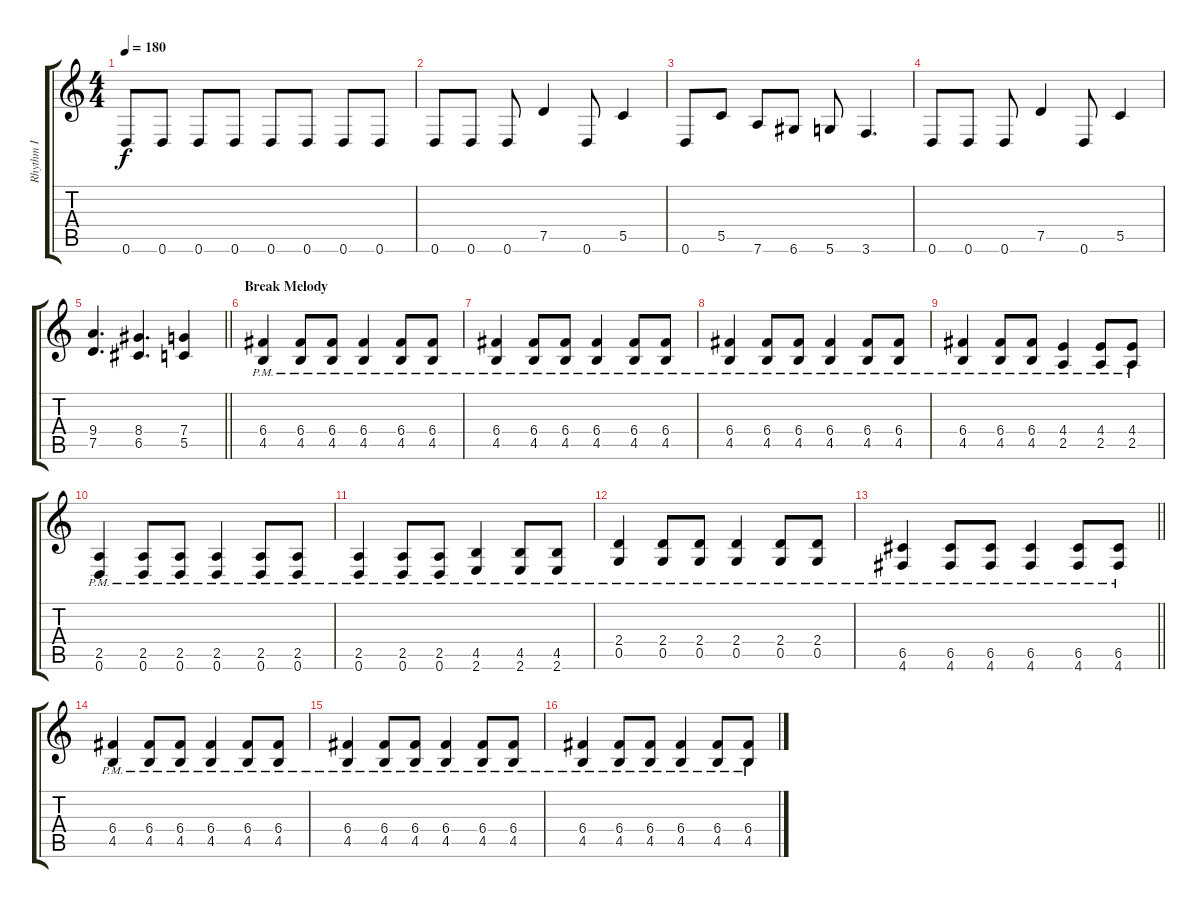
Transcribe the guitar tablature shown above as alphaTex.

\track ("Rhythm I" "Rhythm I") {instrument electricguitarmuted}
\staff {score tabs}
\tuning (D4 A3 F3 C3 G2 D2) {hide}
\ts (4 4)
\tempo 180
\clef g2
\ks c
0.6.8{dy f} 0.6.8 0.6.8 0.6.8 0.6.8 0.6.8 0.6.8 0.6.8 |
0.6.8 0.6.8 0.6.8 7.5.4 0.6.8 5.5.4 |
0.6.8 5.5.8 7.6.8 6.6.8 5.6.8 3.6.4{d} |
0.6.8 0.6.8 0.6.8 7.5.4 0.6.8 5.5.4 |
\barLineRight lightlight
(9.4 7.5).4{d} (8.4 6.5).4{d} (7.4 5.5).4 |
\section ("" "Break Melody")
(6.4{pm} 4.5{pm}).4 (6.4{pm} 4.5{pm}).8 (6.4{pm} 4.5{pm}).8 (6.4{pm} 4.5{pm}).4 (6.4{pm} 4.5{pm}).8 (6.4{pm} 4.5{pm}).8 |
(6.4{pm} 4.5{pm}).4 (6.4{pm} 4.5{pm}).8 (6.4{pm} 4.5{pm}).8 (6.4{pm} 4.5{pm}).4 (6.4{pm} 4.5{pm}).8 (6.4{pm} 4.5{pm}).8 |
(6.4{pm} 4.5{pm}).4 (6.4{pm} 4.5{pm}).8 (6.4{pm} 4.5{pm}).8 (6.4{pm} 4.5{pm}).4 (6.4{pm} 4.5{pm}).8 (6.4{pm} 4.5{pm}).8 |
(6.4{pm} 4.5{pm}).4 (6.4{pm} 4.5{pm}).8 (6.4{pm} 4.5{pm}).8 (4.4{pm} 2.5{pm}).4 (4.4{pm} 2.5{pm}).8 (4.4{pm} 2.5{pm}).8 |
(2.5{pm} 0.6{pm}).4 (2.5{pm} 0.6{pm}).8 (2.5{pm} 0.6{pm}).8 (2.5{pm} 0.6{pm}).4 (2.5{pm} 0.6{pm}).8 (2.5{pm} 0.6{pm}).8 |
(2.5{pm} 0.6{pm}).4 (2.5{pm} 0.6{pm}).8 (2.5{pm} 0.6{pm}).8 (4.5{pm} 2.6{pm}).4 (4.5{pm} 2.6{pm}).8 (4.5{pm} 2.6{pm}).8 |
(2.4{pm} 0.5{pm}).4 (2.4{pm} 0.5{pm}).8 (2.4{pm} 0.5{pm}).8 (2.4{pm} 0.5{pm}).4 (2.4{pm} 0.5{pm}).8 (2.4{pm} 0.5{pm}).8 |
\barLineRight lightlight
(6.5{pm} 4.6{pm}).4 (6.5{pm} 4.6{pm}).8 (6.5{pm} 4.6{pm}).8 (6.5{pm} 4.6{pm}).4 (6.5{pm} 4.6{pm}).8 (6.5{pm} 4.6{pm}).8 |
(6.4{pm} 4.5{pm}).4 (6.4{pm} 4.5{pm}).8 (6.4{pm} 4.5{pm}).8 (6.4{pm} 4.5{pm}).4 (6.4{pm} 4.5{pm}).8 (6.4{pm} 4.5{pm}).8 |
(6.4{pm} 4.5{pm}).4 (6.4{pm} 4.5{pm}).8 (6.4{pm} 4.5{pm}).8 (6.4{pm} 4.5{pm}).4 (6.4{pm} 4.5{pm}).8 (6.4{pm} 4.5{pm}).8 |
(6.4{pm} 4.5{pm}).4 (6.4{pm} 4.5{pm}).8 (6.4{pm} 4.5{pm}).8 (6.4{pm} 4.5{pm}).4 (6.4{pm} 4.5{pm}).8 (6.4{pm} 4.5{pm}).8
